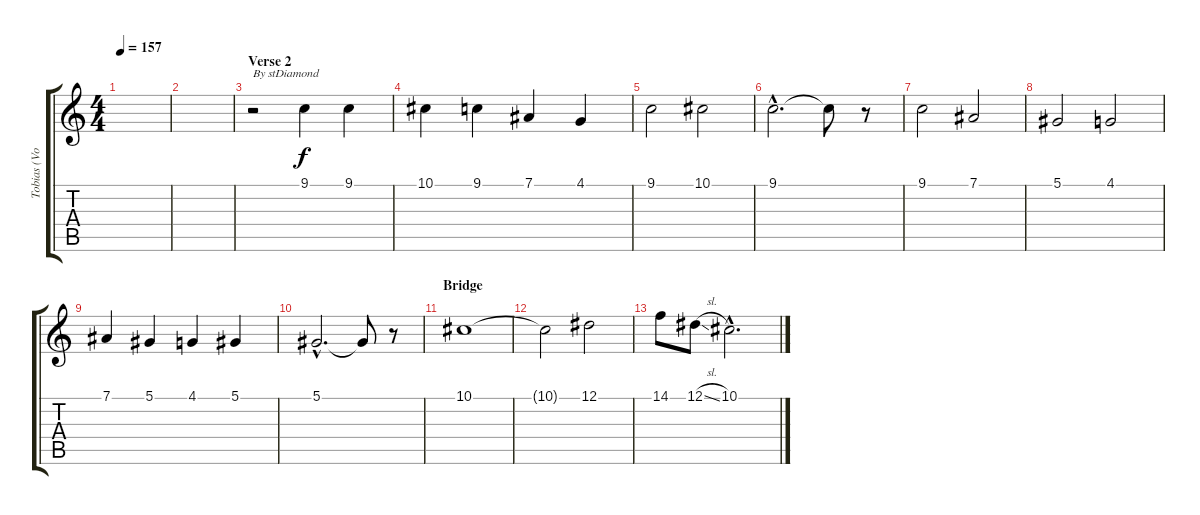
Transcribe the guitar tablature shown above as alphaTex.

\track ("Tobias (Voice II)" "Tobias (Vo") {instrument lead2sawtooth}
\staff {score tabs}
\tuning (Eb4 Bb3 Gb3 Db3 Ab2 Eb2) {hide}
\ts (4 4)
\tempo 157
\clef g2
\ks c
|
|
\section ("" "Verse 2")
r.2{txt "By stDiamond"} 9.1.4 9.1.4 |
10.1.4 9.1.4 7.1.4 4.1.4 |
9.1.2 10.1.2 |
9.1{hac}.2{d} 9.1{t}.8 r.8 |
9.1.2 7.1.2 |
5.1.2 4.1.2 |
7.1.4 5.1.4 4.1.4 5.1.4 |
5.1{hac}.2{d} 5.1{t}.8 r.8 |
\section ("" "Bridge")
10.1.1 |
10.1{t}.2 12.1.2 |
14.1.8 12.1{sl}.8 10.1{hac}.2{d}
